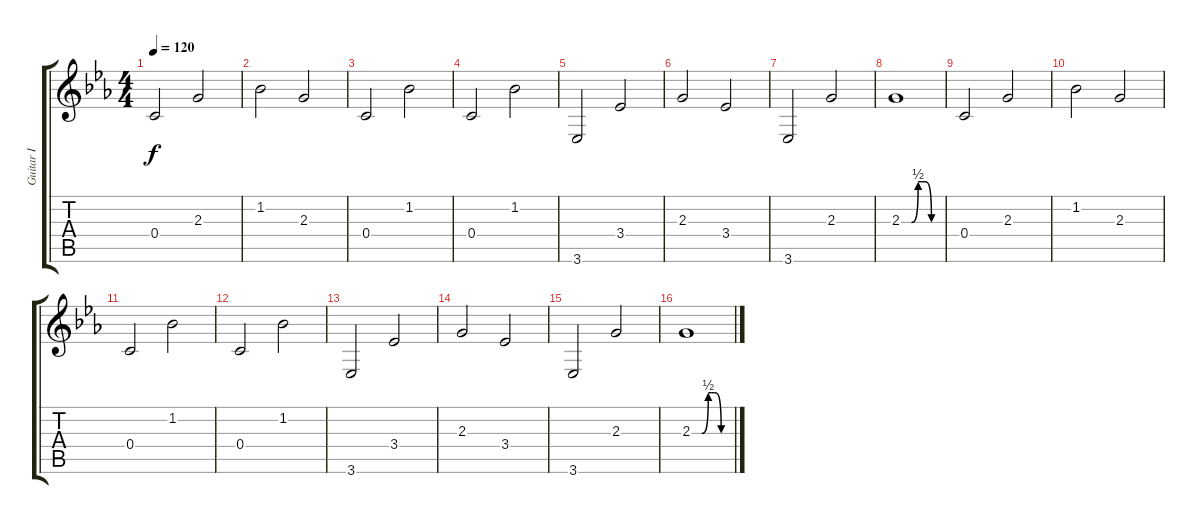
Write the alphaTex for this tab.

\track ("Guitar I" "Guitar I") {instrument distortionguitar}
\staff {score tabs}
\tuning (D4 A3 F3 C3 G2 C2) {hide}
\ts (4 4)
\tempo 120
\clef g2
\ks eb
0.4.2{dy f} 2.3.2 |
1.2.2 2.3.2 |
0.4.2 1.2.2 |
0.4.2 1.2.2 |
3.6.2 3.4.2 |
2.3.2 3.4.2 |
3.6.2 2.3.2 |
2.3{be (custom 0 0 15 0 25 2 30 2 35 2 45 0 60 0)}.1 |
0.4.2 2.3.2 |
1.2.2 2.3.2 |
0.4.2 1.2.2 |
0.4.2 1.2.2 |
3.6.2 3.4.2 |
2.3.2 3.4.2 |
3.6.2 2.3.2 |
2.3{be (custom 0 0 15 0 25 2 30 2 35 2 45 0 60 0)}.1
